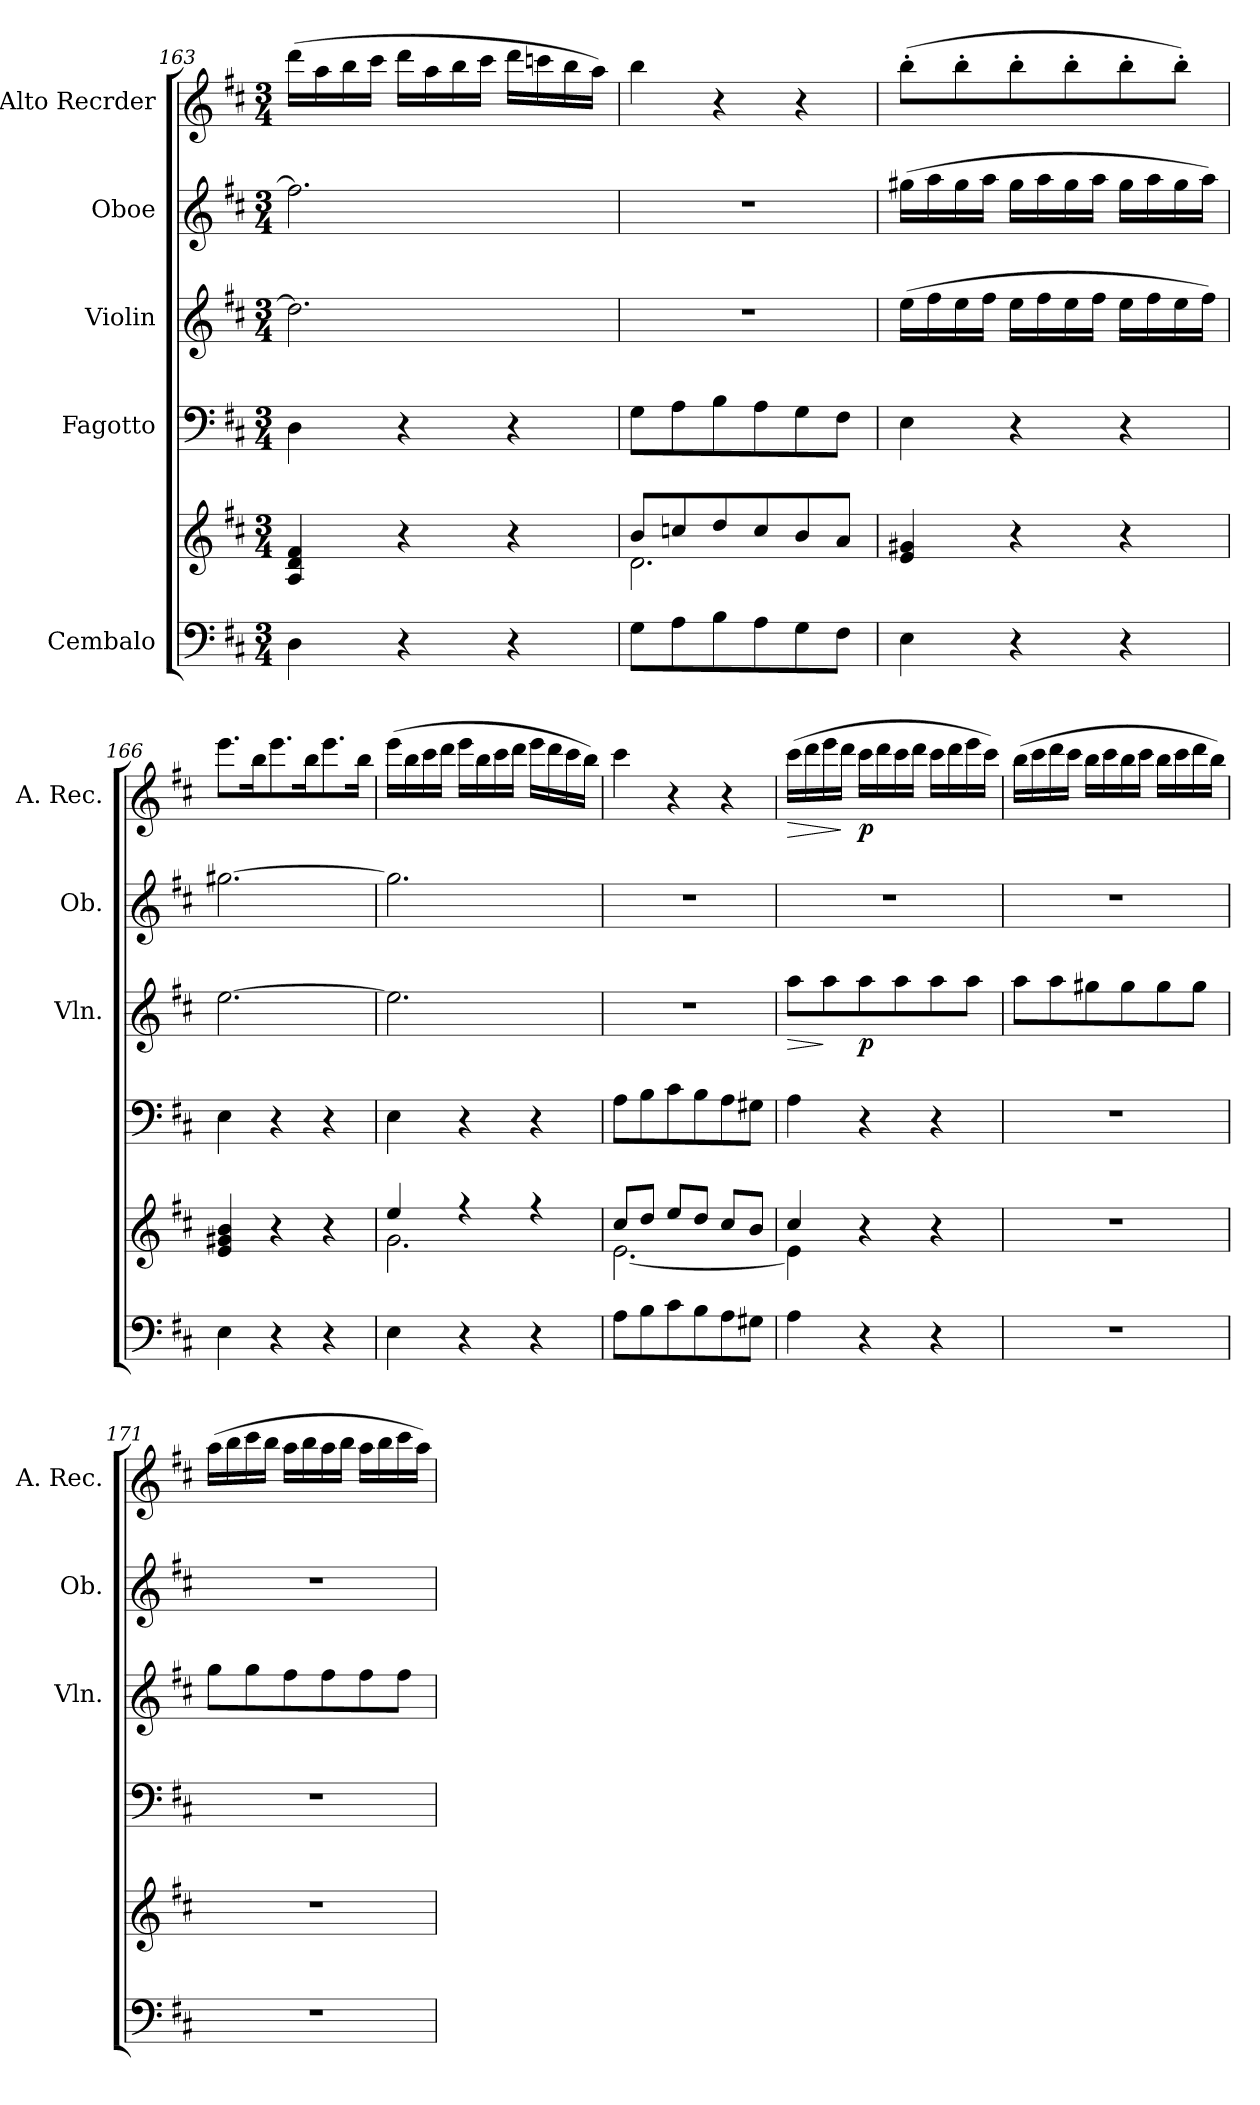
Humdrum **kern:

**kern	**kern	**kern	**kern	**dynam	**kern	**kern	**dynam
*part5	*part5	*part4	*part3	*part3	*part2	*part1	*part1
*staff6	*staff5	*staff4	*staff3	*staff3	*staff2	*staff1	*staff1
*I"Cembalo	*	*I"Fagotto	*I"Violin	*	*I"Oboe	*I"Alto Recrder	*
*	*	*	*I'Vln.	*	*I'Ob.	*I'A. Rec.	*
*clefF4	*clefG2	*clefF4	*clefG2	*	*clefG2	*clefG2	*
*k[f#c#]	*k[f#c#]	*k[f#c#]	*k[f#c#]	*	*k[f#c#]	*k[f#c#]	*
*M3/4	*M3/4	*M3/4	*M3/4	*	*M3/4	*M3/4	*
=163	=163	=163	=163	=163	=163	=163	=163
4D\	4A/ 4d/ 4f#/	4D\	2.dd\]	.	2.ff#\]	(16ddd\LL	.
.	.	.	.	.	.	16aa\	.
.	.	.	.	.	.	16bb\	.
.	.	.	.	.	.	16ccc#\JJ	.
4r	4r	4r	.	.	.	16ddd\LL	.
.	.	.	.	.	.	16aa\	.
.	.	.	.	.	.	16bb\	.
.	.	.	.	.	.	16ccc#\JJ	.
4r	4r	4r	.	.	.	16ddd\LL	.
.	.	.	.	.	.	16cccn\	.
.	.	.	.	.	.	16bb\	.
.	.	.	.	.	.	16aa\JJ)	.
=164	=164	=164	=164	=164	=164	=164	=164
*	*^	*	*	*	*	*	*
8G\L	8b/L	2.d\	8G\L	2.r	.	2.r	4bb\	.
8A\	8ccn/	.	8A\	.	.	.	.	.
8B\	8dd/	.	8B\	.	.	.	4r	.
8A\	8cc/	.	8A\	.	.	.	.	.
8G\	8b/	.	8G\	.	.	.	4r	.
8F#\J	8a/J	.	8F#\J	.	.	.	.	.
*	*v	*v	*	*	*	*	*	*
=165	=165	=165	=165	=165	=165	=165	=165
4E\	4e/ 4g#X/	4E\	(16ee\LL	.	(16gg#X\LL	(8bb'\L	.
.	.	.	16ff#\	.	16aa\	.	.
.	.	.	16ee\	.	16gg#\	8bb'\	.
.	.	.	16ff#\JJ	.	16aa\JJ	.	.
4r	4r	4r	16ee\LL	.	16gg#\LL	8bb'\	.
.	.	.	16ff#\	.	16aa\	.	.
.	.	.	16ee\	.	16gg#\	8bb'\	.
.	.	.	16ff#\JJ	.	16aa\JJ	.	.
4r	4r	4r	16ee\LL	.	16gg#\LL	8bb'\	.
.	.	.	16ff#\	.	16aa\	.	.
.	.	.	16ee\	.	16gg#\	8bb'\J)	.
.	.	.	16ff#\JJ)	.	16aa\JJ)	.	.
=166	=166	=166	=166	=166	=166	=166	=166
4E\	4e/ 4g#X/ 4b/	4E\	[2.ee\	.	[2.gg#X\	8.eee\L	.
.	.	.	.	.	.	16bb\K	.
4r	4r	4r	.	.	.	8.eee\	.
.	.	.	.	.	.	16bb\K	.
4r	4r	4r	.	.	.	8.eee\	.
.	.	.	.	.	.	16bb\Jk	.
=167	=167	=167	=167	=167	=167	=167	=167
*	*^	*	*	*	*	*	*
4E\	4ee/	2.g\	4E\	2.ee\]	.	2.gg#\]	(16eee\LL	.
.	.	.	.	.	.	.	16bb\	.
.	.	.	.	.	.	.	16ccc#\	.
.	.	.	.	.	.	.	16ddd\JJ	.
4r	4r	.	4r	.	.	.	16eee\LL	.
.	.	.	.	.	.	.	16bb\	.
.	.	.	.	.	.	.	16ccc#\	.
.	.	.	.	.	.	.	16ddd\JJ	.
4r	4r	.	4r	.	.	.	16eee\LL	.
.	.	.	.	.	.	.	16ddd\	.
.	.	.	.	.	.	.	16ccc#\	.
.	.	.	.	.	.	.	16bb\JJ)	.
=168	=168	=168	=168	=168	=168	=168	=168	=168
8A\L	8cc#/L	[2.e\	8A\L	2.r	.	2.r	4ccc#\	.
8B\	8dd/J	.	8B\	.	.	.	.	.
8c#\	8ee/L	.	8c#\	.	.	.	4r	.
8B\	8dd/J	.	8B\	.	.	.	.	.
8A\	8cc#/L	.	8A\	.	.	.	4r	.
8G#X\J	8b/J	.	8G#X\J	.	.	.	.	.
!!LO:LB:g=z
=169	=169	=169	=169	=169	=169	=169	=169	=169
!	!	!	!	!	!LO:HP:b	!	!	!LO:HP:b
4A\	4cc#/	4e\]	4A\	8aa\L	>	2.r	(16ccc#\LL	>
.	.	.	.	.	.	.	16ddd\	.
.	.	.	.	8aa\	]	.	16eee\	.
.	.	.	.	.	.	.	16ddd\JJ	]
!	!	!	!	!	!LO:DY:b	!	!	!LO:DY:b
4r	4r	2ryy	4r	8aa\	p	.	16ccc#\LL	p
.	.	.	.	.	.	.	16ddd\	.
.	.	.	.	8aa\	.	.	16ccc#\	.
.	.	.	.	.	.	.	16ddd\JJ	.
4r	4r	.	4r	8aa\	.	.	16ccc#\LL	.
.	.	.	.	.	.	.	16ddd\	.
.	.	.	.	8aa\J	.	.	16eee\	.
.	.	.	.	.	.	.	16ccc#\JJ)	.
*	*v	*v	*	*	*	*	*	*
=170	=170	=170	=170	=170	=170	=170	=170
2.r	2.r	2.r	8aa\L	.	2.r	(16bb\LL	.
.	.	.	.	.	.	16ccc#\	.
.	.	.	8aa\	.	.	16ddd\	.
.	.	.	.	.	.	16ccc#\JJ	.
.	.	.	8gg#X\	.	.	16bb\LL	.
.	.	.	.	.	.	16ccc#\	.
.	.	.	8gg#\	.	.	16bb\	.
.	.	.	.	.	.	16ccc#\JJ	.
.	.	.	8gg#\	.	.	16bb\LL	.
.	.	.	.	.	.	16ccc#\	.
.	.	.	8gg#\J	.	.	16ddd\	.
.	.	.	.	.	.	16bb\JJ)	.
=171	=171	=171	=171	=171	=171	=171	=171
2.r	2.r	2.r	8gg\L	.	2.r	(16aa\LL	.
.	.	.	.	.	.	16bb\	.
.	.	.	8gg\	.	.	16ccc#\	.
.	.	.	.	.	.	16bb\JJ	.
.	.	.	8ff#\	.	.	16aa\LL	.
.	.	.	.	.	.	16bb\	.
.	.	.	8ff#\	.	.	16aa\	.
.	.	.	.	.	.	16bb\JJ	.
.	.	.	8ff#\	.	.	16aa\LL	.
.	.	.	.	.	.	16bb\	.
.	.	.	8ff#\J	.	.	16ccc#\	.
.	.	.	.	.	.	16aa\JJ)	.
=	=	=	=	=	=	=	=
*-	*-	*-	*-	*-	*-	*-	*-
